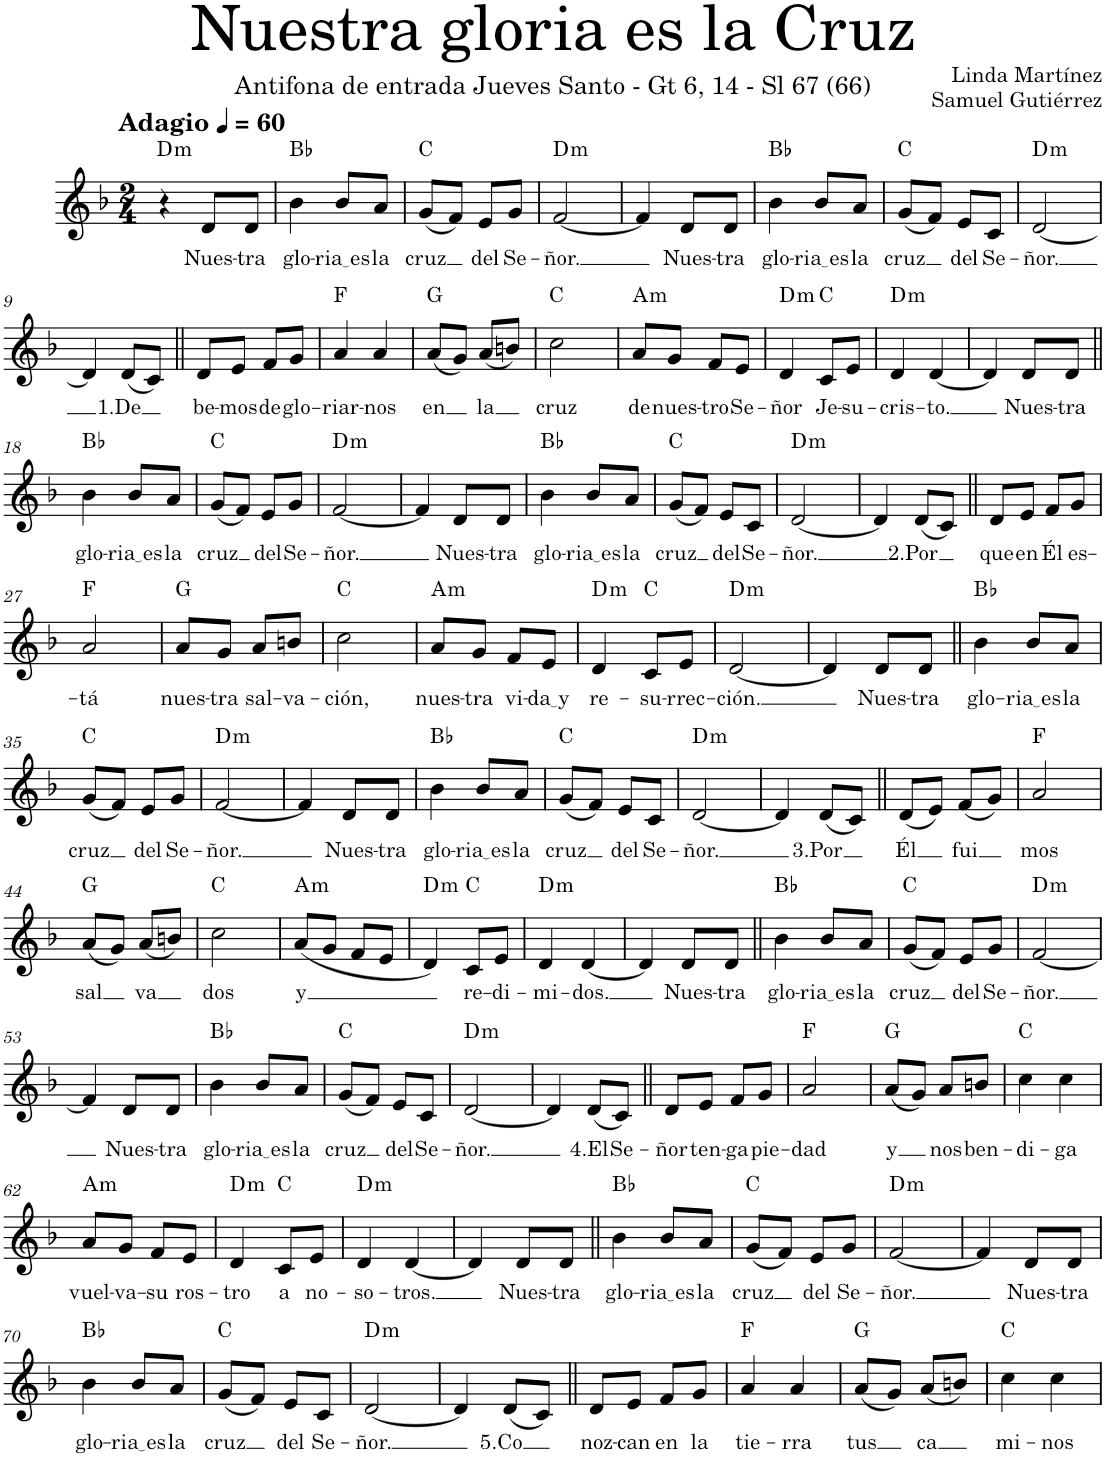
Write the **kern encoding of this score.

**kern	**text	**harte
*part1	*part1	*part1
*staff1	*staff1	*
*I"Soprano	*	*
*I'S.	*	*
*clefG2	*	*
*k[b-]	*	*
*M2/4	*	*
*MM60	*	*
=1	=1	=1
!LO:TX:a:B:t=Adagio	!	!LO:H:kt=m
4r	.	D:min
!	!LO:LY:b	!
8d/L	Nues-	.
!	!LO:LY:b	!
8d/J	-tra	.
=2	=2	=2
!	!LO:LY:b	!
4b-\	glo-	Bb:maj
!	!LO:LY:b	!
8b-/L	ria es	.
!	!LO:LY:b	!
8a/J	la	.
=3	=3	=3
!	!LO:LY:b	!
(8g/L	cruz	C:maj
8f/J)	.	.
!	!LO:LY:b	!
8e/L	del	.
!	!LO:LY:b	!
8g/J	Se-	.
=4	=4	=4
!	!LO:LY:b	!LO:H:kt=m
[2f/	-ñor.	D:min
=5	=5	=5
4f/]	.	.
!	!LO:LY:b	!
8d/L	Nues-	.
!	!LO:LY:b	!
8d/J	-tra	.
=6	=6	=6
!	!LO:LY:b	!
4b-\	glo-	Bb:maj
!	!LO:LY:b	!
8b-/L	ria es	.
!	!LO:LY:b	!
8a/J	la	.
=7	=7	=7
!	!LO:LY:b	!
(8g/L	cruz	C:maj
8f/J)	.	.
!	!LO:LY:b	!
8e/L	del	.
!	!LO:LY:b	!
8c/J	Se-	.
=8	=8	=8
!	!LO:LY:b	!LO:H:kt=m
[2d/	-ñor.	D:min
!!LO:LB:g=z
=9	=9	=9
4d/]	.	.
!	!LO:LY:b	!
(8d/L	1.De	.
8c/J)	.	.
=10||	=10||	=10||
!	!LO:LY:b	!
8d/L	be-	.
!	!LO:LY:b	!
8e/J	-mos	.
!	!LO:LY:b	!
8f/L	de	.
!	!LO:LY:b	!
8g/J	glo-	.
=11	=11	=11
!	!LO:LY:b	!
4a/	-riar-	F:maj
!	!LO:LY:b	!
4a/	-nos	.
=12	=12	=12
!	!LO:LY:b	!
(8a/L	en	G:maj
8g/J)	.	.
!	!LO:LY:b	!
(8a/L	la	.
8bn/J)	.	.
=13	=13	=13
!	!LO:LY:b	!
2cc\	cruz	C:maj
=14	=14	=14
!	!LO:LY:b	!LO:H:kt=m
8a/L	de	A:min
!	!LO:LY:b	!
8g/J	nues-	.
!	!LO:LY:b	!
8f/L	-tro	.
!	!LO:LY:b	!
8e/J	Se-	.
=15	=15	=15
!	!LO:LY:b	!LO:H:kt=m
4d/	-ñor	D:min
!	!LO:LY:b	!
8c/L	Je-	C:maj
!	!LO:LY:b	!
8e/J	-su-	.
=16	=16	=16
!	!LO:LY:b	!LO:H:kt=m
4d/	-cris-	D:min
!	!LO:LY:b	!
[4d/	-to.	.
=17	=17	=17
4d/]	.	.
!	!LO:LY:b	!
8d/L	Nues-	.
!	!LO:LY:b	!
8d/J	-tra	.
!!LO:LB:g=z
=18||	=18||	=18||
!	!LO:LY:b	!
4b-\	glo-	Bb:maj
!	!LO:LY:b	!
8b-/L	ria es	.
!	!LO:LY:b	!
8a/J	la	.
=19	=19	=19
!	!LO:LY:b	!
(8g/L	cruz	C:maj
8f/J)	.	.
!	!LO:LY:b	!
8e/L	del	.
!	!LO:LY:b	!
8g/J	Se-	.
=20	=20	=20
!	!LO:LY:b	!LO:H:kt=m
[2f/	-ñor.	D:min
=21	=21	=21
4f/]	.	.
!	!LO:LY:b	!
8d/L	Nues-	.
!	!LO:LY:b	!
8d/J	-tra	.
=22	=22	=22
!	!LO:LY:b	!
4b-\	glo-	Bb:maj
!	!LO:LY:b	!
8b-/L	ria es	.
!	!LO:LY:b	!
8a/J	la	.
=23	=23	=23
!	!LO:LY:b	!
(8g/L	cruz	C:maj
8f/J)	.	.
!	!LO:LY:b	!
8e/L	del	.
!	!LO:LY:b	!
8c/J	Se-	.
=24	=24	=24
!	!LO:LY:b	!LO:H:kt=m
[2d/	-ñor.	D:min
=25	=25	=25
4d/]	.	.
!	!LO:LY:b	!
(8d/L	2.Por	.
8c/J)	.	.
=26||	=26||	=26||
!	!LO:LY:b	!
8d/L	que	.
!	!LO:LY:b	!
8e/J	en	.
!	!LO:LY:b	!
8f/L	Él	.
!	!LO:LY:b	!
8g/J	es-	.
!!LO:LB:g=z
=27	=27	=27
!	!LO:LY:b	!
2a/	-tá	F:maj
=28	=28	=28
!	!LO:LY:b	!
8a/L	nues-	G:maj
!	!LO:LY:b	!
8g/J	-tra	.
!	!LO:LY:b	!
8a/L	sal-	.
!	!LO:LY:b	!
8bn/J	-va-	.
=29	=29	=29
!	!LO:LY:b	!
2cc\	-ción,	C:maj
=30	=30	=30
!	!LO:LY:b	!LO:H:kt=m
8a/L	nues-	A:min
!	!LO:LY:b	!
8g/J	-tra	.
!	!LO:LY:b	!
8f/L	vi-	.
!	!LO:LY:b	!
8e/J	da y	.
=31	=31	=31
!	!LO:LY:b	!LO:H:kt=m
4d/	re-	D:min
!	!LO:LY:b	!
8c/L	-su-	C:maj
!	!LO:LY:b	!
8e/J	-rrec-	.
=32	=32	=32
!	!LO:LY:b	!LO:H:kt=m
[2d/	-ción.	D:min
=33	=33	=33
4d/]	.	.
!	!LO:LY:b	!
8d/L	Nues-	.
!	!LO:LY:b	!
8d/J	-tra	.
=34||	=34||	=34||
!	!LO:LY:b	!
4b-\	glo-	Bb:maj
!	!LO:LY:b	!
8b-/L	ria es	.
!	!LO:LY:b	!
8a/J	la	.
!!LO:LB:g=z
=35	=35	=35
!	!LO:LY:b	!
(8g/L	cruz	C:maj
8f/J)	.	.
!	!LO:LY:b	!
8e/L	del	.
!	!LO:LY:b	!
8g/J	Se-	.
=36	=36	=36
!	!LO:LY:b	!LO:H:kt=m
[2f/	-ñor.	D:min
=37	=37	=37
4f/]	.	.
!	!LO:LY:b	!
8d/L	Nues-	.
!	!LO:LY:b	!
8d/J	-tra	.
=38	=38	=38
!	!LO:LY:b	!
4b-\	glo-	Bb:maj
!	!LO:LY:b	!
8b-/L	ria es	.
!	!LO:LY:b	!
8a/J	la	.
=39	=39	=39
!	!LO:LY:b	!
(8g/L	cruz	C:maj
8f/J)	.	.
!	!LO:LY:b	!
8e/L	del	.
!	!LO:LY:b	!
8c/J	Se-	.
=40	=40	=40
!	!LO:LY:b	!LO:H:kt=m
[2d/	-ñor.	D:min
=41	=41	=41
4d/]	.	.
!	!LO:LY:b	!
(8d/L	3.Por	.
8c/J)	.	.
=42||	=42||	=42||
!	!LO:LY:b	!
(8d/L	Él	.
8e/J)	.	.
!	!LO:LY:b	!
(8f/L	fui	.
8g/J)	.	.
=43	=43	=43
!	!LO:LY:b	!
2a/	mos	F:maj
!!LO:LB:g=z
=44	=44	=44
!	!LO:LY:b	!
(8a/L	sal	G:maj
8g/J)	.	.
!	!LO:LY:b	!
(8a/L	va	.
8bn/J)	.	.
=45	=45	=45
!	!LO:LY:b	!
2cc\	dos	C:maj
=46	=46	=46
!	!LO:LY:b	!LO:H:kt=m
(8a/L	y	A:min
8g/J	.	.
8f/L	.	.
8e/J	.	.
=47	=47	=47
!	!	!LO:H:kt=m
4d/)	.	D:min
!	!LO:LY:b	!
8c/L	re-	C:maj
!	!LO:LY:b	!
8e/J	-di-	.
=48	=48	=48
!	!LO:LY:b	!LO:H:kt=m
4d/	-mi-	D:min
!	!LO:LY:b	!
[4d/	-dos.	.
=49	=49	=49
4d/]	.	.
!	!LO:LY:b	!
8d/L	Nues-	.
!	!LO:LY:b	!
8d/J	-tra	.
=50||	=50||	=50||
!	!LO:LY:b	!
4b-\	glo-	Bb:maj
!	!LO:LY:b	!
8b-/L	ria es	.
!	!LO:LY:b	!
8a/J	la	.
=51	=51	=51
!	!LO:LY:b	!
(8g/L	cruz	C:maj
8f/J)	.	.
!	!LO:LY:b	!
8e/L	del	.
!	!LO:LY:b	!
8g/J	Se-	.
=52	=52	=52
!	!LO:LY:b	!LO:H:kt=m
[2f/	-ñor.	D:min
!!LO:LB:g=z
=53	=53	=53
4f/]	.	.
!	!LO:LY:b	!
8d/L	Nues-	.
!	!LO:LY:b	!
8d/J	-tra	.
=54	=54	=54
!	!LO:LY:b	!
4b-\	glo-	Bb:maj
!	!LO:LY:b	!
8b-/L	ria es	.
!	!LO:LY:b	!
8a/J	la	.
=55	=55	=55
!	!LO:LY:b	!
(8g/L	cruz	C:maj
8f/J)	.	.
!	!LO:LY:b	!
8e/L	del	.
!	!LO:LY:b	!
8c/J	Se-	.
=56	=56	=56
!	!LO:LY:b	!LO:H:kt=m
[2d/	-ñor.	D:min
=57	=57	=57
4d/]	.	.
!	!LO:LY:b	!
(8d/L	4.El	.
!	!LO:LY:b	!
8c/J)	Se-	.
=58||	=58||	=58||
!	!LO:LY:b	!
8d/L	-ñor	.
!	!LO:LY:b	!
8e/J	ten-	.
!	!LO:LY:b	!
8f/L	-ga	.
!	!LO:LY:b	!
8g/J	pie-	.
=59	=59	=59
!	!LO:LY:b	!
2a/	-dad	F:maj
=60	=60	=60
!	!LO:LY:b	!
(8a/L	y	G:maj
8g/J)	.	.
!	!LO:LY:b	!
8a/L	nos	.
!	!LO:LY:b	!
8bn/J	ben-	.
=61	=61	=61
!	!LO:LY:b	!
4cc\	-di-	C:maj
!	!LO:LY:b	!
4cc\	-ga	.
!!LO:LB:g=z
=62	=62	=62
!	!LO:LY:b	!LO:H:kt=m
8a/L	vuel-	A:min
!	!LO:LY:b	!
8g/J	-va-	.
!	!LO:LY:b	!
8f/L	-su	.
!	!LO:LY:b	!
8e/J	ros-	.
=63	=63	=63
!	!LO:LY:b	!LO:H:kt=m
4d/	-tro	D:min
!	!LO:LY:b	!
8c/L	a	C:maj
!	!LO:LY:b	!
8e/J	no-	.
=64	=64	=64
!	!LO:LY:b	!LO:H:kt=m
4d/	-so-	D:min
!	!LO:LY:b	!
[4d/	-tros.	.
=65	=65	=65
4d/]	.	.
!	!LO:LY:b	!
8d/L	Nues-	.
!	!LO:LY:b	!
8d/J	-tra	.
=66||	=66||	=66||
!	!LO:LY:b	!
4b-\	glo-	Bb:maj
!	!LO:LY:b	!
8b-/L	ria es	.
!	!LO:LY:b	!
8a/J	la	.
=67	=67	=67
!	!LO:LY:b	!
(8g/L	cruz	C:maj
8f/J)	.	.
!	!LO:LY:b	!
8e/L	del	.
!	!LO:LY:b	!
8g/J	Se-	.
=68	=68	=68
!	!LO:LY:b	!LO:H:kt=m
[2f/	-ñor.	D:min
=69	=69	=69
4f/]	.	.
!	!LO:LY:b	!
8d/L	Nues-	.
!	!LO:LY:b	!
8d/J	-tra	.
!!LO:LB:g=z
=70	=70	=70
!	!LO:LY:b	!
4b-\	glo-	Bb:maj
!	!LO:LY:b	!
8b-/L	ria es	.
!	!LO:LY:b	!
8a/J	la	.
=71	=71	=71
!	!LO:LY:b	!
(8g/L	cruz	C:maj
8f/J)	.	.
!	!LO:LY:b	!
8e/L	del	.
!	!LO:LY:b	!
8c/J	Se-	.
=72	=72	=72
!	!LO:LY:b	!LO:H:kt=m
[2d/	-ñor.	D:min
=73	=73	=73
4d/]	.	.
!	!LO:LY:b	!
(8d/L	5.Co	.
8c/J)	.	.
=74||	=74||	=74||
!	!LO:LY:b	!
8d/L	noz-	.
!	!LO:LY:b	!
8e/J	-can	.
!	!LO:LY:b	!
8f/L	en	.
!	!LO:LY:b	!
8g/J	la	.
=75	=75	=75
!	!LO:LY:b	!
4a/	tie-	F:maj
!	!LO:LY:b	!
4a/	-rra	.
=76	=76	=76
!	!LO:LY:b	!
(8a/L	tus	G:maj
8g/J)	.	.
!	!LO:LY:b	!
(8a/L	ca	.
8bn/J)	.	.
=77	=77	=77
!	!LO:LY:b	!
4cc\	mi-	C:maj
!	!LO:LY:b	!
4cc\	-nos	.
=	=	=
*-	*-	*-
